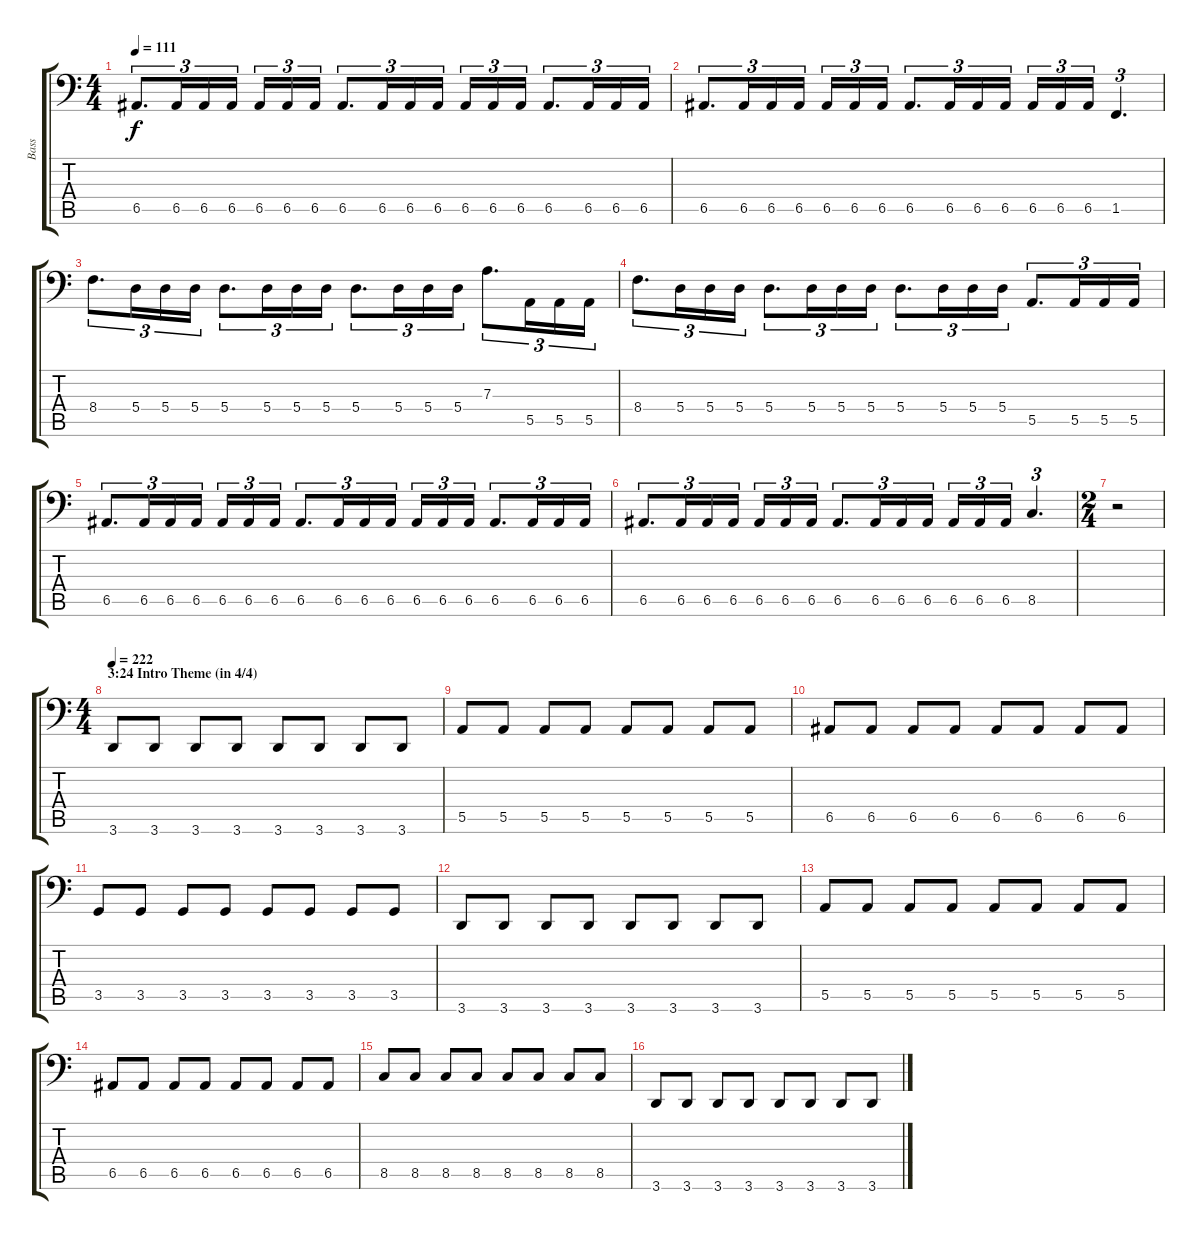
\track ("Bass" "Bass") {instrument electricbasspick}
\staff {score tabs}
\tuning (B2 G2 D2 A1 E1 B0) {hide}
\ts (4 4)
\tempo 111
\clef f4
\ks c
6.5.8{d tu (3 2) dy f} 6.5.16{tu (3 2)} 6.5.16{tu (3 2)} 6.5.16{tu (3 2)} 6.5.16{tu (3 2)} 6.5.16{tu (3 2)} 6.5.16{tu (3 2)} 6.5.8{d tu (3 2)} 6.5.16{tu (3 2)} 6.5.16{tu (3 2)} 6.5.16{tu (3 2)} 6.5.16{tu (3 2)} 6.5.16{tu (3 2)} 6.5.16{tu (3 2)} 6.5.8{d tu (3 2)} 6.5.16{tu (3 2)} 6.5.16{tu (3 2)} 6.5.16{tu (3 2)} |
6.5.8{d tu (3 2)} 6.5.16{tu (3 2)} 6.5.16{tu (3 2)} 6.5.16{tu (3 2)} 6.5.16{tu (3 2)} 6.5.16{tu (3 2)} 6.5.16{tu (3 2)} 6.5.8{d tu (3 2)} 6.5.16{tu (3 2)} 6.5.16{tu (3 2)} 6.5.16{tu (3 2)} 6.5.16{tu (3 2)} 6.5.16{tu (3 2)} 6.5.16{tu (3 2)} 1.5.4{d tu (3 2)} |
8.4.8{d tu (3 2)} 5.4.16{tu (3 2)} 5.4.16{tu (3 2)} 5.4.16{tu (3 2)} 5.4.8{d tu (3 2)} 5.4.16{tu (3 2)} 5.4.16{tu (3 2)} 5.4.16{tu (3 2)} 5.4.8{d tu (3 2)} 5.4.16{tu (3 2)} 5.4.16{tu (3 2)} 5.4.16{tu (3 2)} 7.3.8{d tu (3 2)} 5.5.16{tu (3 2)} 5.5.16{tu (3 2)} 5.5.16{tu (3 2)} |
8.4.8{d tu (3 2)} 5.4.16{tu (3 2)} 5.4.16{tu (3 2)} 5.4.16{tu (3 2)} 5.4.8{d tu (3 2)} 5.4.16{tu (3 2)} 5.4.16{tu (3 2)} 5.4.16{tu (3 2)} 5.4.8{d tu (3 2)} 5.4.16{tu (3 2)} 5.4.16{tu (3 2)} 5.4.16{tu (3 2)} 5.5.8{d tu (3 2)} 5.5.16{tu (3 2)} 5.5.16{tu (3 2)} 5.5.16{tu (3 2)} |
6.5.8{d tu (3 2)} 6.5.16{tu (3 2)} 6.5.16{tu (3 2)} 6.5.16{tu (3 2)} 6.5.16{tu (3 2)} 6.5.16{tu (3 2)} 6.5.16{tu (3 2)} 6.5.8{d tu (3 2)} 6.5.16{tu (3 2)} 6.5.16{tu (3 2)} 6.5.16{tu (3 2)} 6.5.16{tu (3 2)} 6.5.16{tu (3 2)} 6.5.16{tu (3 2)} 6.5.8{d tu (3 2)} 6.5.16{tu (3 2)} 6.5.16{tu (3 2)} 6.5.16{tu (3 2)} |
6.5.8{d tu (3 2)} 6.5.16{tu (3 2)} 6.5.16{tu (3 2)} 6.5.16{tu (3 2)} 6.5.16{tu (3 2)} 6.5.16{tu (3 2)} 6.5.16{tu (3 2)} 6.5.8{d tu (3 2)} 6.5.16{tu (3 2)} 6.5.16{tu (3 2)} 6.5.16{tu (3 2)} 6.5.16{tu (3 2)} 6.5.16{tu (3 2)} 6.5.16{tu (3 2)} 8.5.4{d tu (3 2)} |
\ts (2 4)
r.2 |
\ts (4 4)
\section ("" "3:24 Intro Theme (in 4/4)")
\tempo 222
3.6.8 3.6.8 3.6.8 3.6.8 3.6.8 3.6.8 3.6.8 3.6.8 |
5.5.8 5.5.8 5.5.8 5.5.8 5.5.8 5.5.8 5.5.8 5.5.8 |
6.5.8 6.5.8 6.5.8 6.5.8 6.5.8 6.5.8 6.5.8 6.5.8 |
3.5.8 3.5.8 3.5.8 3.5.8 3.5.8 3.5.8 3.5.8 3.5.8 |
3.6.8 3.6.8 3.6.8 3.6.8 3.6.8 3.6.8 3.6.8 3.6.8 |
5.5.8 5.5.8 5.5.8 5.5.8 5.5.8 5.5.8 5.5.8 5.5.8 |
6.5.8 6.5.8 6.5.8 6.5.8 6.5.8 6.5.8 6.5.8 6.5.8 |
8.5.8 8.5.8 8.5.8 8.5.8 8.5.8 8.5.8 8.5.8 8.5.8 |
3.6.8 3.6.8 3.6.8 3.6.8 3.6.8 3.6.8 3.6.8 3.6.8
